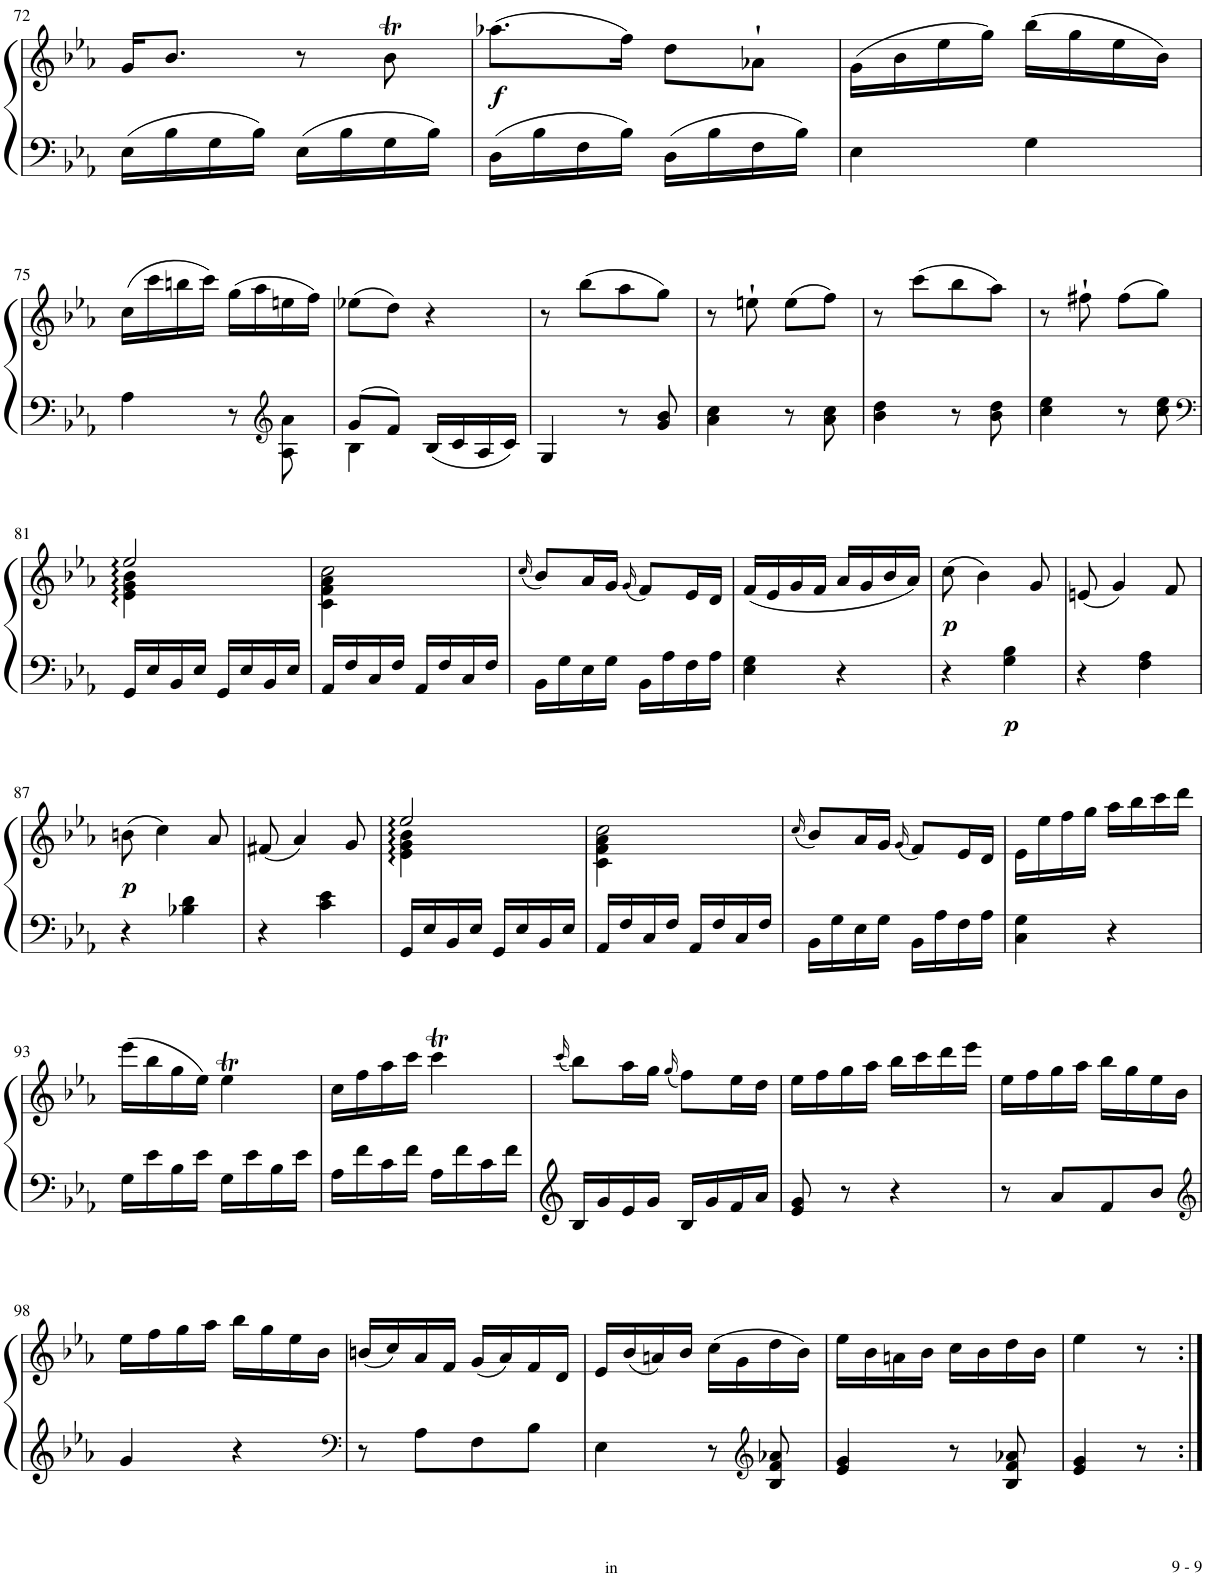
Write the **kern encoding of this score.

**kern	**kern	**dynam
*part1	*part1	*part1
*staff2	*staff1	*staff1/2
*I"Piano	*	*
*I'Pno.	*	*
!!LO:PB:g=z
*clefF4	*clefG2	*
*k[b-e-a-]	*k[b-e-a-]	*
*M2/4	*M2/4	*
=72	=72	=72
16E-\LL	16g/KL	.
16B-\	8.b-/J	.
16G\	.	.
16B-\JJ	.	.
16E-\LL	8r	.
16B-\	.	.
16G\	8b-T\	.
16B-\JJ	.	.
=73	=73	=73
!	!	!LO:DY:b
16D\LL	(8.aa-X\L	f
16B-\	.	.
16F\	.	.
16B-\JJ	16ff\Jk)	.
16D\LL	8dd\L	.
16B-\	.	.
16F\	8a-X`\J	.
16B-\JJ	.	.
=74	=74	=74
4E-\	(16g\LL	.
.	16b-\	.
.	16ee-\	.
.	16gg\JJ)	.
4G\	(16bb-\LL	.
.	16gg\	.
.	16ee-\	.
.	16b-\JJ)	.
!!LO:LB:g=z
=75	=75	=75
*^	*	*
4A-\	4.ryy	(16cc\LL	.
.	.	16ccc\	.
.	.	16bbn\	.
.	.	16ccc\JJ)	.
8r	.	(16gg\LL	.
.	.	16aa-\	.
*clefG2	*	*	*
8ryy	8A-\ 8a-\	16een\	.
.	.	16ff\JJ)	.
=76	=76	=76	=76
8g/L	4B-\	(8ee-X\L	.
8f/J	.	8dd\J)	.
16B-/LL	4ryy	4r	.
16c/	.	.	.
16A-/	.	.	.
16c/JJ	.	.	.
*v	*v	*	*
=77	=77	=77
4G/	8r	.
.	(8bb-\L	.
8r	8aa-\	.
8g/ 8b-/	8gg\J)	.
=78	=78	=78
4a-\ 4cc\	8r	.
.	8een`\	.
8r	(8ee\L	.
8a-\ 8cc\	8ff\J)	.
=79	=79	=79
4b-\ 4dd\	8r	.
.	(8ccc\L	.
8r	8bb-\	.
8b-\ 8dd\	8aa-\J)	.
=80	=80	=80
4cc\ 4ee-\	8r	.
.	8ff#X`\	.
8r	(8ff#\L	.
8cc\ 8ee-\	8gg\J)	.
!!LO:LB:g=z
=81	=81	=81
*clefF4	*	*
*	*^	*
16GG/LL	4e-\ 4g\ 4b-\	2ee-/	.
16E-/	.	.	.
16BB-/	.	.	.
16E-/JJ	.	.	.
16GG/LL	4ryy	.	.
16E-/	.	.	.
16BB-/	.	.	.
16E-/JJ	.	.	.
=82	=82	=82	=82
16AA-/LL	4c\ 4f\ 4a-\	2cc\	.
16F/	.	.	.
16C/	.	.	.
16F/JJ	.	.	.
16AA-/LL	4ryy	.	.
16F/	.	.	.
16C/	.	.	.
16F/JJ	.	.	.
*	*v	*v	*
=83	=83	=83
.	(16qcc/	.
16BB-\LL	8b-/L)	.
16G\	.	.
16E-\	16a-/L	.
16G\JJ	16g/JJ	.
.	(16qg/	.
16BB-\LL	8f/L)	.
16A-\	.	.
16F\	16e-/L	.
16A-\JJ	16d/JJ	.
=84	=84	=84
4E-\ 4G\	(16f/LL	.
.	16e-/	.
.	16g/	.
.	16f/JJ	.
4r	16a-/LL	.
.	16g/	.
.	16b-/	.
.	16a-/JJ)	.
=85	=85	=85
!	!	!LO:DY:b
4r	(8cc\	p
.	4b-\)	.
!	!	!LO:DY:b=2
4G\ 4B-\	.	p
.	8g/	.
=86	=86	=86
4r	(8en/	.
.	4g/)	.
4F\ 4A-\	.	.
.	8f/	.
!!LO:LB:g=z
=87	=87	=87
!	!	!LO:DY:b
4r	(8bn\	p
.	4cc\)	.
4B-X\ 4d\	.	.
.	8a-/	.
=88	=88	=88
4r	(8f#X/	.
.	4a-/)	.
4c\ 4e-\	.	.
.	8g/	.
=89	=89	=89
*	*^	*
16GG/LL	4e-\ 4g\ 4b-\	2ee-/	.
16E-/	.	.	.
16BB-/	.	.	.
16E-/JJ	.	.	.
16GG/LL	4ryy	.	.
16E-/	.	.	.
16BB-/	.	.	.
16E-/JJ	.	.	.
=90	=90	=90	=90
16AA-/LL	4c\ 4f\ 4a-\	2cc\	.
16F/	.	.	.
16C/	.	.	.
16F/JJ	.	.	.
16AA-/LL	4ryy	.	.
16F/	.	.	.
16C/	.	.	.
16F/JJ	.	.	.
*	*v	*v	*
=91	=91	=91
.	(16qcc/	.
16BB-\LL	8b-/L)	.
16G\	.	.
16E-\	16a-/L	.
16G\JJ	16g/JJ	.
.	(16qg/	.
16BB-\LL	8f/L)	.
16A-\	.	.
16F\	16e-/L	.
16A-\JJ	16d/JJ	.
=92	=92	=92
4C\ 4G\	16e-\LL	.
.	16ee-\	.
.	16ff\	.
.	16gg\JJ	.
4r	16aa-\LL	.
.	16bb-\	.
.	16ccc\	.
.	16ddd\JJ	.
!!LO:LB:g=z
=93	=93	=93
16G\LL	(16eee-\LL	.
16e-\	16bb-\	.
16B-\	16gg\	.
16e-\JJ	16ee-\JJ)	.
16G\LL	4ee-T\	.
16e-\	.	.
16B-\	.	.
16e-\JJ	.	.
=94	=94	=94
16A-\LL	16cc\LL	.
16f\	16ff\	.
16c\	16aa-\	.
16f\JJ	16ccc\JJ	.
16A-\LL	4cccT\	.
16f\	.	.
16c\	.	.
16f\JJ	.	.
=95	=95	=95
.	(16qccc/	.
16B-/LL	8bb-\L)	.
16g/	.	.
16e-/	16aa-\L	.
16g/JJ	16gg\JJ	.
.	(16qgg/	.
16B-/LL	8ff\L)	.
16g/	.	.
16f/	16ee-\L	.
16a-/JJ	16dd\JJ	.
=96	=96	=96
8e-/ 8g/	16ee-\LL	.
.	16ff\	.
8r	16gg\	.
.	16aa-\JJ	.
4r	16bb-\LL	.
.	16ccc\	.
.	16ddd\	.
.	16eee-\JJ	.
=97	=97	=97
8r	16ee-\LL	.
.	16ff\	.
8a-/L	16gg\	.
.	16aa-\JJ	.
8f/	16bb-\LL	.
.	16gg\	.
8b-/J	16ee-\	.
.	16b-\JJ	.
!!LO:LB:g=z
=98	=98	=98
*clefG2	*	*
4g/	16ee-\LL	.
.	16ff\	.
.	16gg\	.
.	16aa-\JJ	.
4r	16bb-\LL	.
.	16gg\	.
.	16ee-\	.
.	16b-\JJ	.
=99	=99	=99
*clefF4	*	*
8r	(16bn/LL	.
.	16cc/)	.
8A-\L	16a-/	.
.	16f/JJ	.
8F\	(16g/LL	.
.	16a-/)	.
8B-\J	16f/	.
.	16d/JJ	.
=100	=100	=100
4E-\	16e-/LL	.
.	(16b-/	.
.	16an/)	.
.	16b-/JJ	.
8r	(16cc\LL	.
.	16g\	.
*clefG2	*	*
8B-/ 8f/ 8a-X/	16dd\	.
.	16b-\JJ)	.
=101	=101	=101
4e-/ 4g/	16ee-\LL	.
.	16b-\	.
.	16an\	.
.	16b-\JJ	.
8r	16cc\LL	.
.	16b-\	.
8B-/ 8f/ 8a-X/	16dd\	.
.	16b-\JJ	.
=102	=102	=102
4e-/ 4g/	4ee-\	.
8r	8r	.
=:|!	=:|!	=:|!
*-	*-	*-
